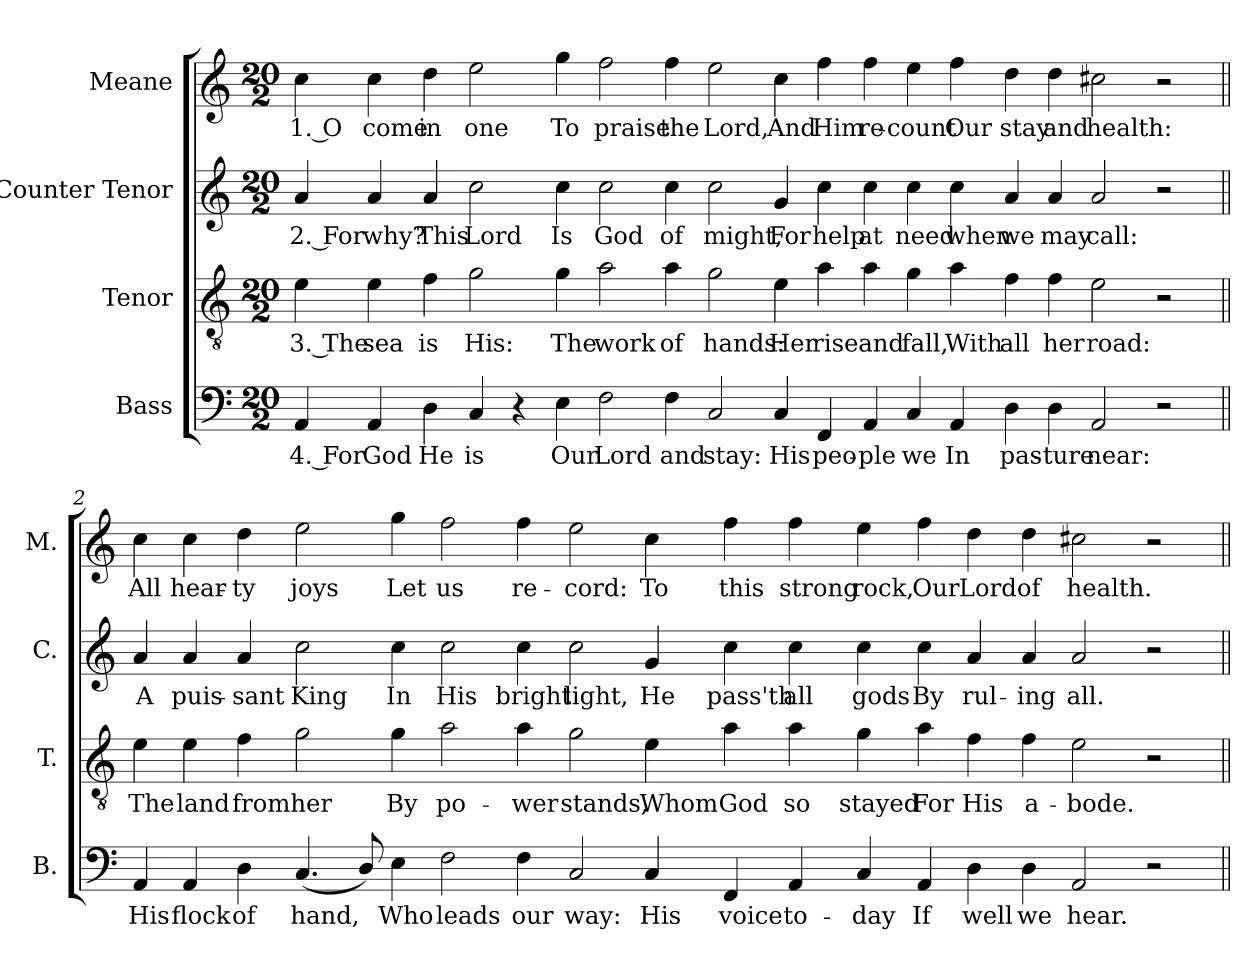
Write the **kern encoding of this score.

**kern	**text	**kern	**text	**kern	**text	**kern	**text
*part4	*part4	*part3	*part3	*part2	*part2	*part1	*part1
*staff4	*staff4	*staff3	*staff3	*staff2	*staff2	*staff1	*staff1
*I"Bass	*	*I"Tenor	*	*I"Counter Tenor	*	*I"Meane	*
*I'B.	*	*I'T.	*	*I'C.	*	*I'M.	*
*clefF4	*	*clefGv2	*	*clefG2	*	*clefG2	*
*k[]	*	*k[]	*	*k[]	*	*k[]	*
*M20/2	*	*M20/2	*	*M20/2	*	*M20/2	*
=1	=1	=1	=1	=1	=1	=1	=1
4AA/	4. For	4e\	3. The	4a/	2. For	4cc\	1. O
4AA/	God	4e\	sea	4a/	why?	4cc\	come
4D\	He	4f\	is	4a/	This	4dd\	in
4C/	is	2g\	His:	2cc\	Lord	2ee\	one
4r	.	.	.	.	.	.	.
4E\	Our	4g\	The	4cc\	Is	4gg\	To
2F\	Lord	2a\	work	2cc\	God	2ff\	praise
4F\	and	4a\	of	4cc\	of	4ff\	the
2C/	stay:	2g\	hands:	2cc\	might,	2ee\	Lord,
4C/	His	4e\	Her	4g/	For	4cc\	And
4FF/	peo-	4a\	rise	4cc\	help	4ff\	Him
4AA/	-ple	4a\	and	4cc\	at	4ff\	re-
4C/	we	4g\	fall,	4cc\	need	4ee\	-count
4AA/	In	4a\	With	4cc\	when	4ff\	Our
4D\	pas-	4f\	all	4a/	we	4dd\	stay
4D\	-ture	4f\	her	4a/	may	4dd\	and
2AA/	near:	2e\	road:	2a/	call:	2cc#X\	health:
2r	.	2r	.	2r	.	2r	.
=2||	=2||	=2||	=2||	=2||	=2||	=2||	=2||
4AA/	His	4e\	The	4a/	A	4cc\	All
4AA/	flock	4e\	land	4a/	puis-	4cc\	hear-
4D\	of	4f\	from	4a/	-sant	4dd\	-ty
(4.C/	hand,	2g\	her	2cc\	King	2ee\	joys
8D/)	.	.	.	.	.	.	.
4E\	Who	4g\	By	4cc\	In	4gg\	Let
2F\	leads	2a\	po-	2cc\	His	2ff\	us
4F\	our	4a\	-wer	4cc\	bright	4ff\	re-
2C/	way:	2g\	stands,	2cc\	light,	2ee\	-cord:
4C/	His	4e\	Whom	4g/	He	4cc\	To
4FF/	voice	4a\	God	4cc\	pass'th	4ff\	this
4AA/	to-	4a\	so	4cc\	all	4ff\	strong
4C/	-day	4g\	stayed	4cc\	gods	4ee\	rock,
4AA/	If	4a\	For	4cc\	By	4ff\	Our
4D\	well	4f\	His	4a/	rul-	4dd\	Lord
4D\	we	4f\	a-	4a/	-ing	4dd\	of
2AA/	hear.	2e\	-bode.	2a/	all.	2cc#X\	health.
2r	.	2r	.	2r	.	2r	.
=||	=||	=||	=||	=||	=||	=||	=||
*-	*-	*-	*-	*-	*-	*-	*-
